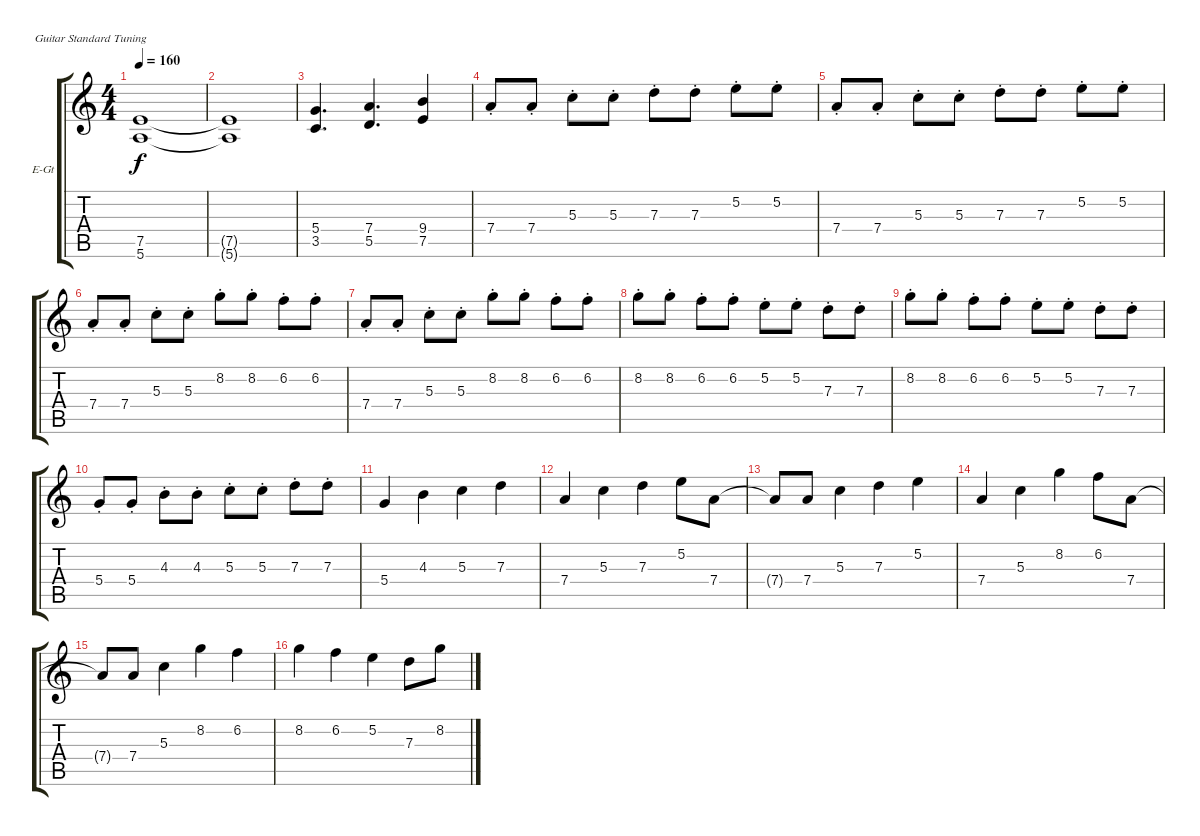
\bracketExtendMode groupsimilarinstruments
\firstSystemTrackNameOrientation horizontal
\otherSystemsTrackNameOrientation horizontal
\track ("Guitar 1" "E-Gt") {instrument distortionguitar}
\staff {score tabs}
\tuning (E4 B3 G3 D3 A2 E2)
\ts (4 4)
\tempo 160
\clef g2
\ks c
(7.5 5.6).1{dy f} |
(7.5{t} 5.6{t}).1 |
(5.4 3.5).4{d} (7.4 5.5).4{d} (9.4 7.5).4 |
7.4{st}.8 7.4{st}.8 5.3{st}.8 5.3{st}.8 7.3{st}.8 7.3{st}.8 5.2{st}.8 5.2{st}.8 |
7.4{st}.8 7.4{st}.8 5.3{st}.8 5.3{st}.8 7.3{st}.8 7.3{st}.8 5.2{st}.8 5.2{st}.8 |
7.4{st}.8 7.4{st}.8 5.3{st}.8 5.3{st}.8 8.2{st}.8 8.2{st}.8 6.2{st}.8 6.2{st}.8 |
7.4{st}.8 7.4{st}.8 5.3{st}.8 5.3{st}.8 8.2{st}.8 8.2{st}.8 6.2{st}.8 6.2{st}.8 |
8.2{st}.8 8.2{st}.8 6.2{st}.8 6.2{st}.8 5.2{st}.8 5.2{st}.8 7.3{st}.8 7.3{st}.8 |
8.2{st}.8 8.2{st}.8 6.2{st}.8 6.2{st}.8 5.2{st}.8 5.2{st}.8 7.3{st}.8 7.3{st}.8 |
5.4{st}.8 5.4{st}.8 4.3{st}.8 4.3{st}.8 5.3{st}.8 5.3{st}.8 7.3{st}.8 7.3{st}.8 |
5.4.4 4.3.4 5.3.4 7.3.4 |
7.4.4 5.3.4 7.3.4 5.2.8 7.4.8 |
7.4{t}.8 7.4.8 5.3.4 7.3.4 5.2.4 |
7.4.4 5.3.4 8.2.4 6.2.8 7.4.8 |
7.4{t}.8 7.4.8 5.3.4 8.2.4 6.2.4 |
8.2.4 6.2.4 5.2.4 7.3.8 8.2.8
